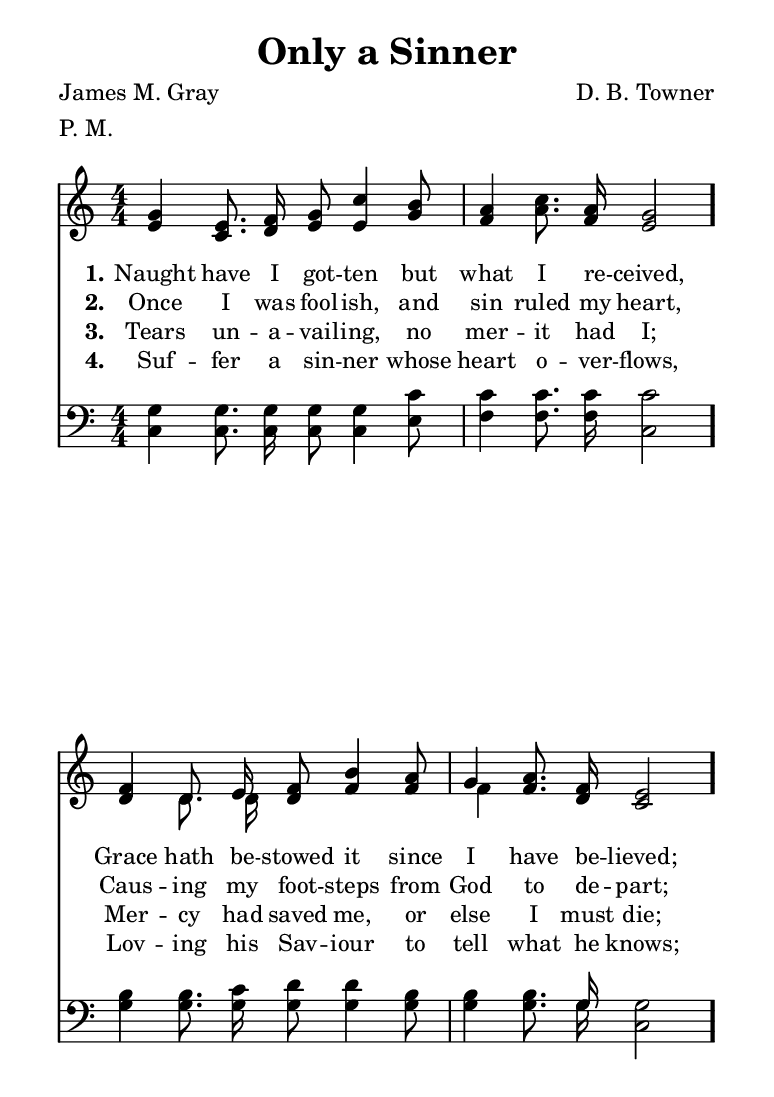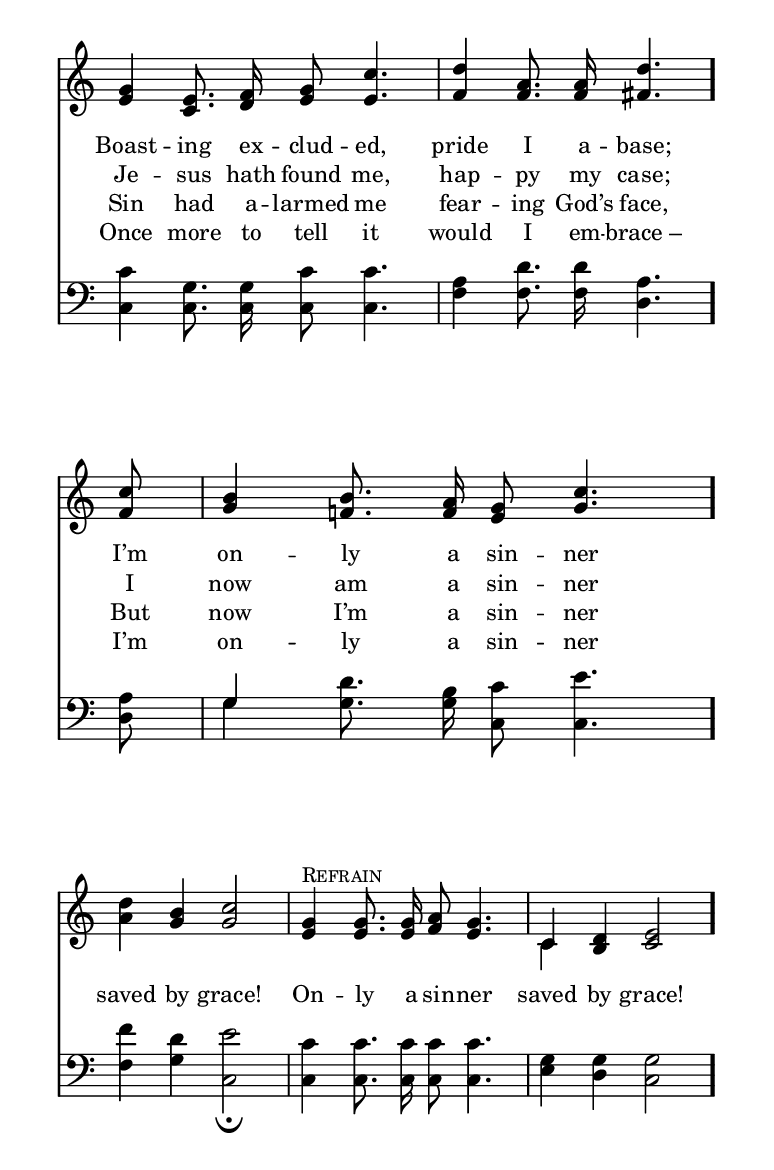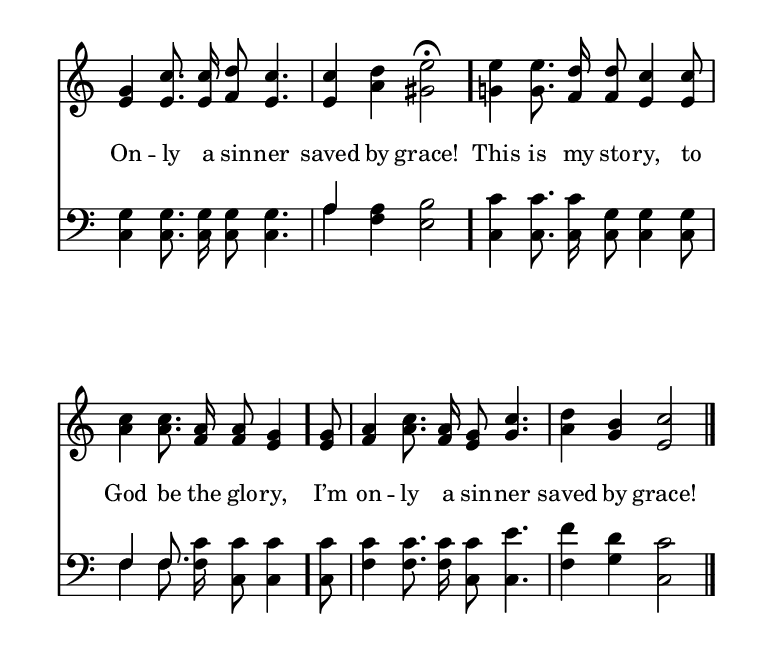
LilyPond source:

\include "common/global.ily"
\paper {
  \include "common/paper.ily"
}

\header{
  %gospel
  hymnnumber = "112"
  title = "Only a Sinner"
  tunename = ""
  meter = "P. M."
  poet = "James M. Gray"
  composer = "D. B. Towner" % Daniel B. Towner
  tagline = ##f
}

% for fermata in MIDI
ta = { \tempo 4=80 }
tb = { \tempo 4=40 }

patternAA = { c4 c8. c16 c8 c4 c8 | c4 c8. c16 c2 }
patternAB = { c4 c8. c16 c8 c4 c8 | c4 c8. c16 c8 c4 }

patternBA = { c4 c8. c16 c8 c4. | c4 c8. c16 c4. }

patternCA = { c8 | c4 c8. c16 c8 c4. | c4 c4 c2 }

patternDA = { c4 c8. c16 c8 c4. | c4 c4 c2 }

global = {
  \include "common/overrides.ily"
  \override Staff.TimeSignature.style = #'numbered
  \time 4/4
  \override Score.MetronomeMark.transparent = ##t % hide all fermata changes too
  \ta
  \key c \major
  \autoBeamOff
}

notesSoprano = {
\global
\relative c'' {

  \changePitch \patternAA { g e f g c b | a c a g }
  \changePitch \patternAA { f d e f b a | g a f e }
  \changePitch \patternBA { g e f g c | d a a d }
  \changePitch \patternCA { c | b b a g c | d b c }

  << s^\markup { \small \caps "Refrain" }
  \changePitch \patternDA { g g g a g | c, d e } >>
  \changePitch \patternDA { g c c d c | c d \tb e \fermata \ta }
  \changePitch \patternAB { e e d d c c | c c a a g }
  \changePitch \patternCA { g | a c a g c | d b c }

  \bar "|."

}
}

notesAlto = {
\global
\relative e' {

  \changePitch \patternAA { e c d e e g | f a f e }
  \changePitch \patternAA { d d d d f f | f f d c }
  \changePitch \patternBA { e c d e e | f f f fis }
  \changePitch \patternCA { fis | g f! f e g | a g g }

  \changePitch \patternDA { e e e f e | c b c }
  \changePitch \patternDA { e e e f e | e a gis }
  \changePitch \patternAB { g! g f f e e | a a f f e }
  \changePitch \patternCA { e | f a f e g | a g e }

}
}

notesTenor = {
\global
\relative a {

  \changePitch \patternAA { g g g g g c | c c c c }
  \changePitch \patternAA { b b c d d b | b b g g }
  \changePitch \patternBA { c g g c c | a d d a }
  \changePitch \patternCA { a | g d' b c e | f d e }

  \changePitch \patternDA { c c c c c | g g g }
  \changePitch \patternDA { g g g g g | a a b }
  \changePitch \patternAB { c c c g g g | f f c' c c }
  \changePitch \patternCA { c | c c c c e | f d c }

}
}

notesBass = {
\global
\relative f {

  \changePitch \patternAA { c c c c c e | f f f c }
  \changePitch \patternAA { g' g g g g g | g g g c, }
  \changePitch \patternBA { c c c c c | f f f d }
  \changePitch \patternCA { d | g g g c, c | f g c,_\fermata }

  \changePitch \patternDA { c c c c c | e d c }
  \changePitch \patternDA { c c c c c | a' f e }
  \changePitch \patternAB { c c c c c c | f f f c c }
  \changePitch \patternCA { c | f f f c c | f g c, }

}
}

Refrain = \lyricmode {

On -- ly a sin -- ner saved by grace! \bar "."
On -- ly a sin -- ner saved by grace! \bar "."
This is my sto -- ry, to God be the glo -- ry, \bar "."
I’m on -- ly a sin -- ner saved by grace! \bar "."

}

wordsA = \lyricmode {
\set stanza = "1."

Naught have I got -- ten but what I re -- ceived, \bar "."
Grace hath be -- stowed it since I have be -- lieved; \bar "."
Boast -- ing ex -- clud -- ed, pride I a -- base; \bar "."
% explicit break is desired in eogsized and letter
I’m on -- ly a sin -- ner \break \bar "." %LYRICS saved by grace!

}

wordsB = \lyricmode {
\set stanza = "2."

Once I was fool -- ish, and sin ruled my heart,
Caus -- ing my foot -- steps from God to de -- part;
Je -- sus hath found me, hap -- py my case;
I now am a sin -- ner saved by grace!

\Refrain

}

wordsC = \lyricmode {
\set stanza = "3."

Tears un -- a -- vail -- ing, no mer -- it had I;
Mer -- cy had saved me, or else I must die;
Sin had a -- larmed me fear -- ing God’s face,
But now I’m a sin -- ner %LYRICS saved by grace!

}

wordsD = \lyricmode {
\set stanza = "4."

Suf -- fer a sin -- ner whose heart o -- ver -- flows,
Lov -- ing his Sav -- iour to tell what he knows;
Once more to tell it would I em -- brace_–
I’m on -- ly a sin -- ner %LYRICS saved by grace!

}

\score {
  \context ChoirStaff <<
    \context Staff = upper <<
      \set Staff.autoBeaming = ##f
      \set ChoirStaff.systemStartDelimiter = #'SystemStartBar
      \set ChoirStaff.printPartCombineTexts = ##f
      \partcombine #'(2 . 11) \notesSoprano \notesAlto
      \context NullVoice = sopranos { \voiceOne << \notesSoprano >> }
      \context Lyrics = one   \lyricsto sopranos \wordsA
      \context Lyrics = two   \lyricsto sopranos \wordsB
      \context Lyrics = three \lyricsto sopranos \wordsC
      \context Lyrics = four  \lyricsto sopranos \wordsD
    >>
    \context Staff = men <<
      \set Staff.autoBeaming = ##f
      \clef bass
      \set ChoirStaff.printPartCombineTexts = ##f
      \partcombine #'(2 . 11) \notesTenor \notesBass
    >>
  >>
  \layout {
    \include "common/layout.ily"
  }
  #(cond ((ly:get-option 'eog-midi-permitted) #{ \midi{
    \include "common/midi.ily"
  } #}))
}

\version "2.19.49"  % necessary for upgrading to future LilyPond versions.

% vi:set et ts=2 sw=2 ai nocindent syntax=lilypond:
